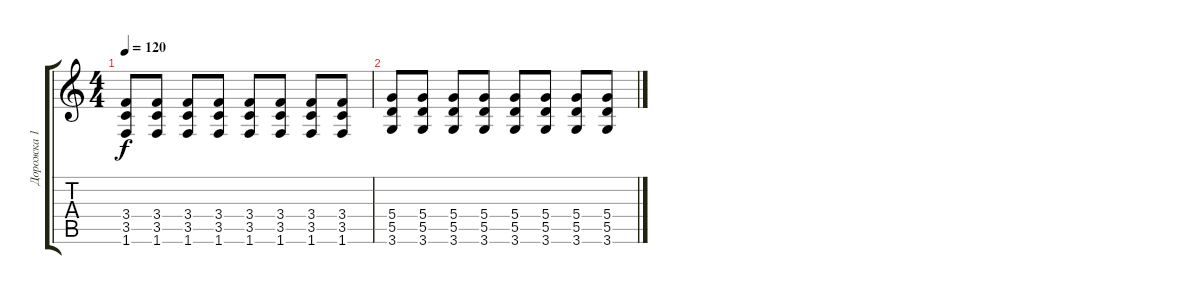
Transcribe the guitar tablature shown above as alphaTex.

\track ("Дорожка 1" "Дорожка 1") {instrument distortionguitar}
\staff {score tabs}
\tuning (E4 B3 G3 D3 A2 E2) {hide}
\ts (4 4)
\tempo 120
\clef g2
\ks c
(3.4 3.5 1.6).8{dy f} (3.4 3.5 1.6).8 (3.4 3.5 1.6).8 (3.4 3.5 1.6).8 (3.4 3.5 1.6).8 (3.4 3.5 1.6).8 (3.4 3.5 1.6).8 (3.4 3.5 1.6).8 |
(5.4 5.5 3.6).8 (5.4 5.5 3.6).8 (5.4 5.5 3.6).8 (5.4 5.5 3.6).8 (5.4 5.5 3.6).8 (5.4 5.5 3.6).8 (5.4 5.5 3.6).8 (5.4 5.5 3.6).8
